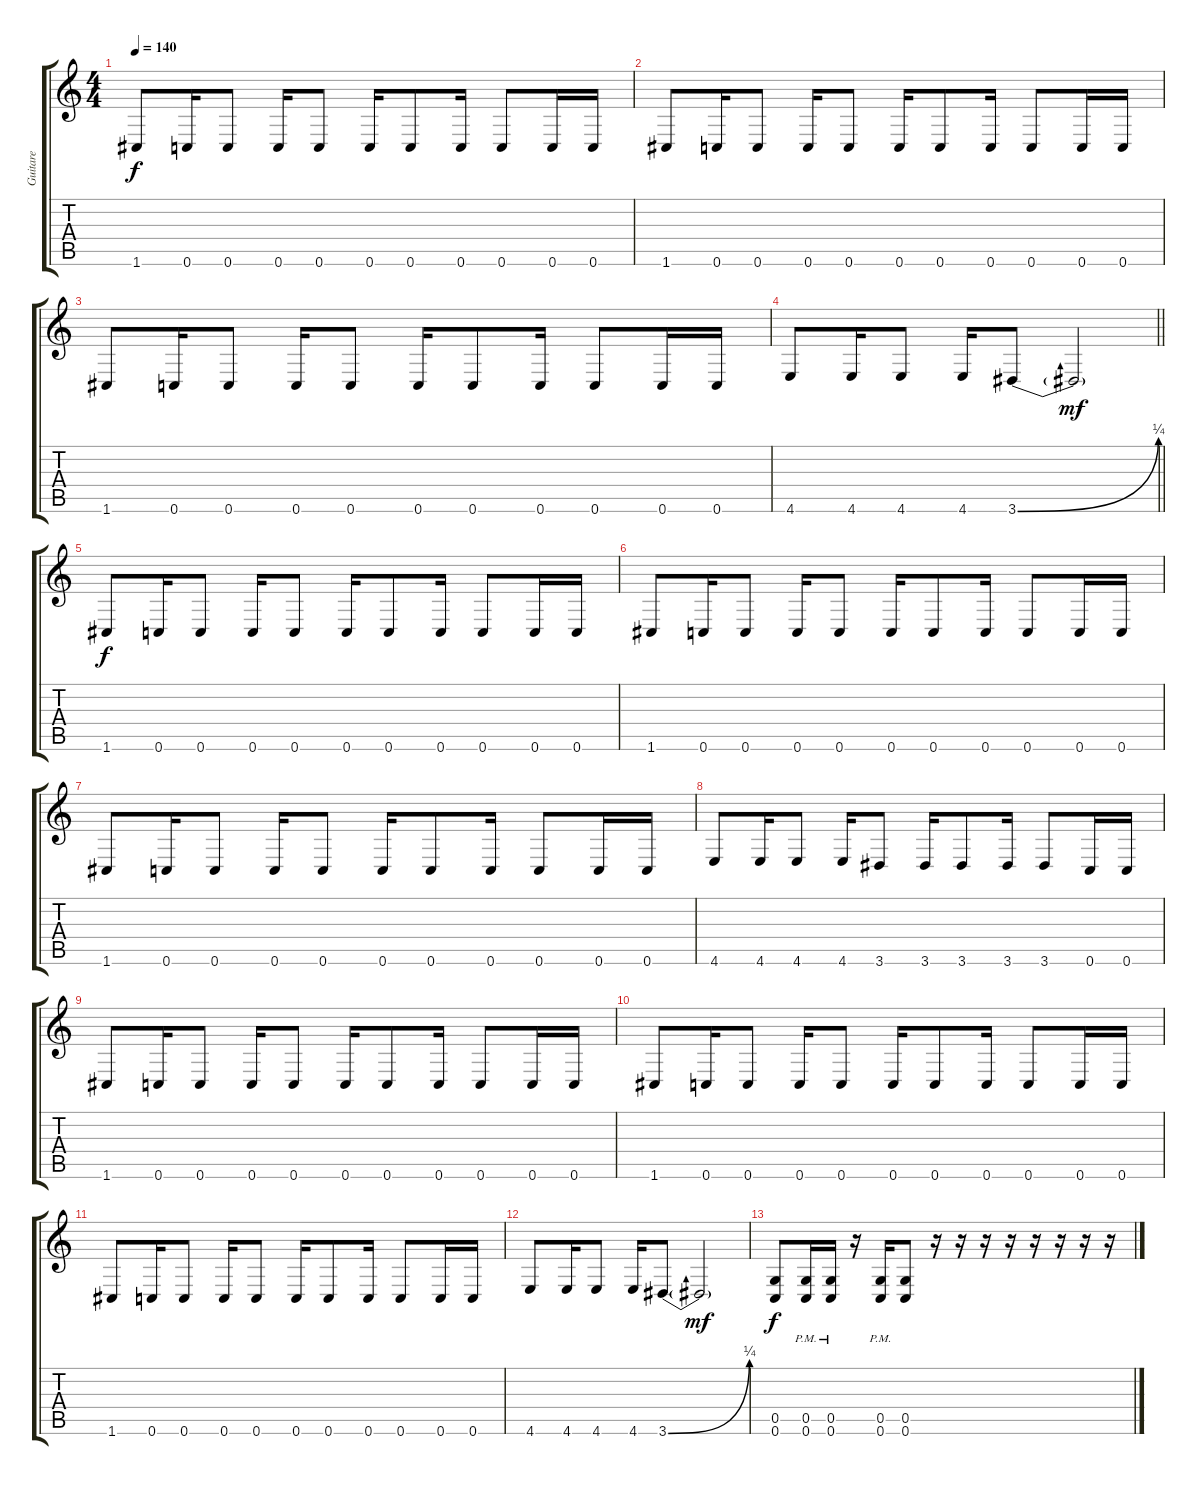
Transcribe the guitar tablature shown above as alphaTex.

\track ("Guitare" "Guitare") {instrument distortionguitar}
\staff {score tabs}
\tuning (D4 A3 F3 C3 G2 C2) {hide}
\ts (4 4)
\tempo 140
\clef g2
\ks c
1.6.8{dy f} 0.6.16 0.6.8 0.6.16 0.6.8 0.6.16 0.6.8 0.6.16 0.6.8 0.6.16 0.6.16 |
1.6.8 0.6.16 0.6.8 0.6.16 0.6.8 0.6.16 0.6.8 0.6.16 0.6.8 0.6.16 0.6.16 |
1.6.8 0.6.16 0.6.8 0.6.16 0.6.8 0.6.16 0.6.8 0.6.16 0.6.8 0.6.16 0.6.16 |
\barLineRight lightlight
4.6.8 4.6.16 4.6.8 4.6.16 3.6{be (bend 0 0 60 1)}.8 3.6{t}.2{dy mf} |
1.6.8{dy f} 0.6.16 0.6.8 0.6.16 0.6.8 0.6.16 0.6.8 0.6.16 0.6.8 0.6.16 0.6.16 |
1.6.8 0.6.16 0.6.8 0.6.16 0.6.8 0.6.16 0.6.8 0.6.16 0.6.8 0.6.16 0.6.16 |
1.6.8 0.6.16 0.6.8 0.6.16 0.6.8 0.6.16 0.6.8 0.6.16 0.6.8 0.6.16 0.6.16 |
4.6.8 4.6.16 4.6.8 4.6.16 3.6.8 3.6.16 3.6.8 3.6.16 3.6.8 0.6.16 0.6.16 |
1.6.8 0.6.16 0.6.8 0.6.16 0.6.8 0.6.16 0.6.8 0.6.16 0.6.8 0.6.16 0.6.16 |
1.6.8 0.6.16 0.6.8 0.6.16 0.6.8 0.6.16 0.6.8 0.6.16 0.6.8 0.6.16 0.6.16 |
1.6.8 0.6.16 0.6.8 0.6.16 0.6.8 0.6.16 0.6.8 0.6.16 0.6.8 0.6.16 0.6.16 |
4.6.8 4.6.16 4.6.8 4.6.16 3.6{be (bend 0 0 60 1)}.8 3.6{t}.2{dy mf} |
(0.5 0.6).8{dy f} (0.5{pm} 0.6{pm}).16 (0.5{pm} 0.6{pm}).16 r.16 (0.5{pm} 0.6{pm}).16 (0.5 0.6).8 r.16 r.16 r.16 r.16 r.16 r.16 r.16 r.16
